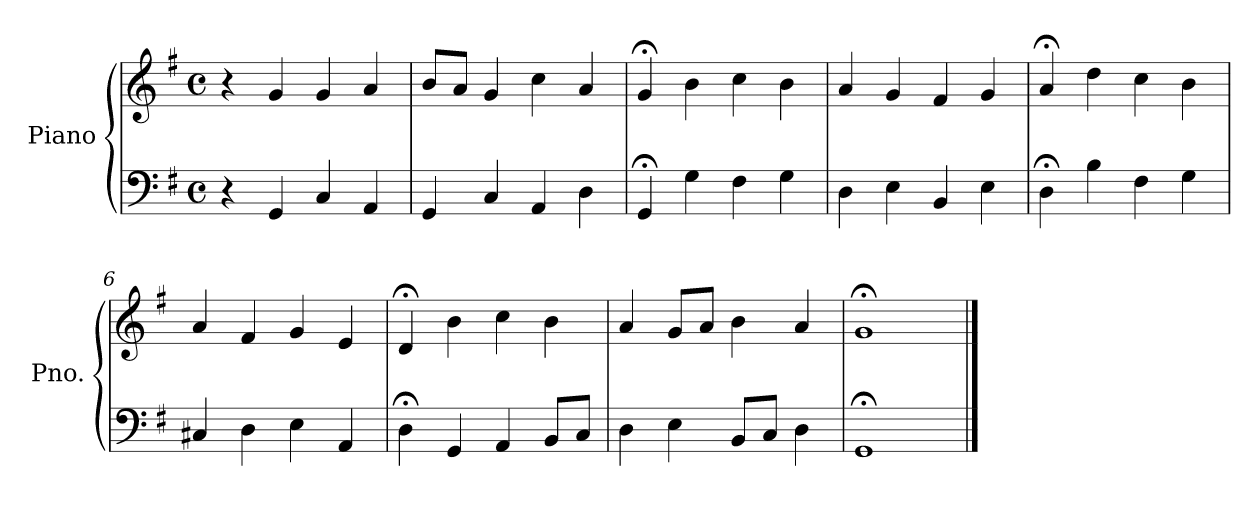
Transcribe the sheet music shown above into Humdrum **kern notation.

**kern	**kern
*part1	*part1
*staff2	*staff1
*I"Piano	*
*I'Pno.	*
*clefF4	*clefG2
*k[f#]	*k[f#]
*M4/4	*M4/4
*met(c)	*met(c)
=1	=1
4r	4r
4GG/	4g/
4C/	4g/
4AA/	4a/
=2	=2
4GG/	8b/L
.	8a/J
4C/	4g/
4AA/	4cc\
4D\	4a/
=3	=3
4GG;</	4g;</
4G\	4b\
4F#\	4cc\
4G\	4b\
=4	=4
4D\	4a/
4E\	4g/
4BB/	4f#/
4E\	4g/
=5	=5
4D;<\	4a;</
4B\	4dd\
4F#\	4cc\
4G\	4b\
=6	=6
4C#X/	4a/
4D\	4f#/
4E\	4g/
4AA/	4e/
=7	=7
4D;<\	4d;</
4GG/	4b\
4AA/	4cc\
8BB/L	4b\
8C/J	.
!!LO:LB:g=z
=8	=8
4D\	4a/
4E\	8g/L
.	8a/J
8BB/L	4b\
8C/J	.
4D\	4a/
=9	=9
1GG;<	1g;<
==	==
*-	*-
